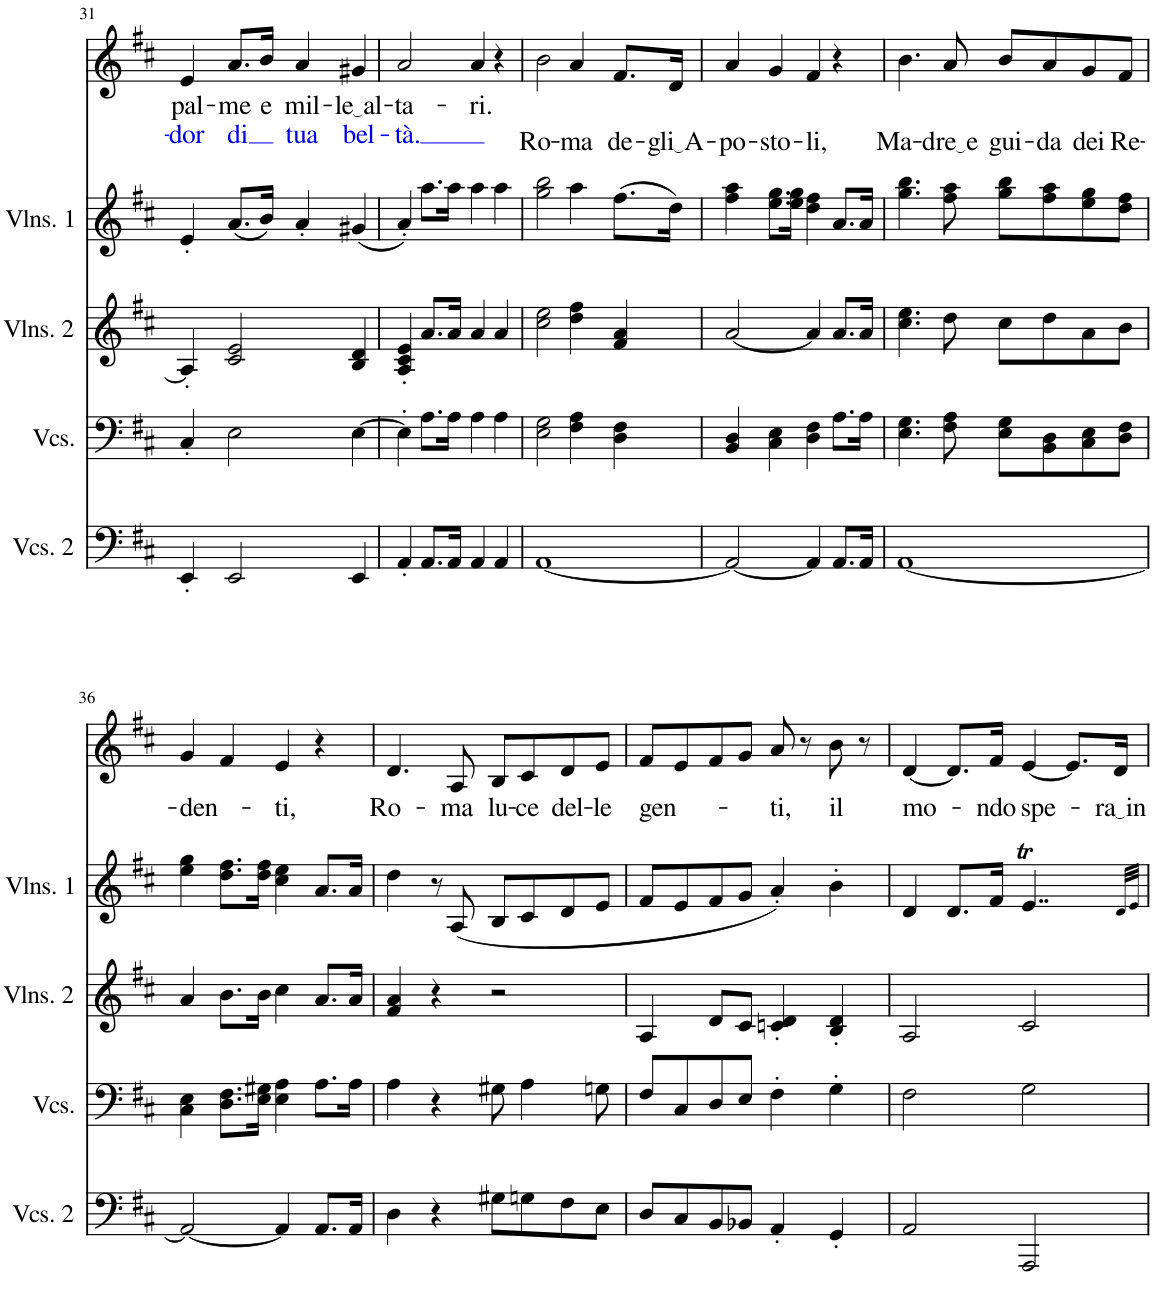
**kern	**kern	**kern	**kern	**kern	**text	**text
*part5	*part4	*part3	*part2	*part1	*part1	*part1
*staff5	*staff4	*staff3	*staff2	*staff1	*staff1	*staff1
*I"Violonchelos 2	*I"Violonchelos	*I"Violines 2	*I"Violines 1	*I"Voz	*	*
*I'Vcs. 2	*I'Vcs.	*I'Vlns. 2	*I'Vlns. 1	*	*	*
!!LO:PB:g=z
*clefF4	*clefF4	*clefG2	*clefG2	*clefG2	*	*
*k[f#c#]	*k[f#c#]	*k[f#c#]	*k[f#c#]	*k[f#c#]	*	*
*M4/4	*M4/4	*M4/4	*M4/4	*M4/4	*	*
*met(c)	*met(c)	*met(c)	*met(c)	*met(c)	*	*
=31	=31	=31	=31	=31	=31	=31
!	!	!	!	!	!LO:LY:b	!LO:LY:b:color=#0000E7
4EE'/	4C#'/	4A'/]	4e'/	4e/	pal-	-dor
!	!	!	!	!	!LO:LY:b	!LO:LY:b:color=#0000E7
2EE/	2E\	2c#/ 2e/	(8.a/L	8.a/L	-me	di
!	!	!	!	!	!LO:LY:b	!
.	.	.	16b/Jk)	16b/Jk	e	.
!	!	!	!	!	!LO:LY:b	!LO:LY:b:color=#0000E7
.	.	.	4a'/	4a/	mil-	tua
!	!	!	!	!	!LO:LY:b	!LO:LY:b:color=#0000E7
4EE/	[4E\	4B/ 4d/	(4g#X/	4g#X/	le al	bel-
=32	=32	=32	=32	=32	=32	=32
!	!	!	!	!	!LO:LY:b	!LO:LY:b:color=#0000E7
4AA'/	4E'\]	4A/' 4c#/' 4e/'	4a'/)	2a/	-ta-	-tà.
8.AA/L	8.A\L	8.a/L	8.aa\L	.	.	.
16AA/Jk	16A\Jk	16a/Jk	16aa\Jk	.	.	.
!	!	!	!	!	!LO:LY:b	!
4AA/	4A\	4a/	4aa\	4a/	-ri.	.
4AA/	4A\	4a/	4aa\	4r	.	.
=33	=33	=33	=33	=33	=33	=33
!	!	!	!	!	!LO:LY:b	!
[1AA	2E\ 2G\	2cc#\ 2ee\	2gg\ 2bb\	2b\	Ro-	.
!	!	!	!	!	!LO:LY:b	!
.	4F#\ 4A\	4dd\ 4ff#\	4aa\	4a/	-ma	.
!	!	!	!	!	!LO:LY:b	!
.	4D\ 4F#\	4f#/ 4a/	(8.ff#\L	8.f#/L	de-	.
!	!	!	!	!	!LO:LY:b	!
.	.	.	16dd\Jk)	16d/Jk	gli A	.
=34	=34	=34	=34	=34	=34	=34
!	!	!	!	!	!LO:LY:b	!
2AA/_	4BB/ 4D/	[2a/	4ff#\ 4aa\	4a/	-po-	.
!	!	!	!	!	!LO:LY:b	!
.	4C#\ 4E\	.	8.ee\ 8.gg\L	4g/	-sto-	.
.	.	.	16ee\ 16gg\Jk	.	.	.
!	!	!	!	!	!LO:LY:b	!
4AA/]	4D\ 4F#\	4a/]	4dd\ 4ff#\	4f#/	-li,	.
8.AA/L	8.A\L	8.a/L	8.a/L	4r	.	.
16AA/Jk	16A\Jk	16a/Jk	16a/Jk	.	.	.
=35	=35	=35	=35	=35	=35	=35
!	!	!	!	!	!LO:LY:b	!
[1AA	4.E\ 4.G\	4.cc#\ 4.ee\	4.gg\ 4.bb\	4.b\	Ma-	.
!	!	!	!	!	!LO:LY:b	!
.	8F#\ 8A\	8dd\	8ff#\ 8aa\	8a/	dre e	.
!	!	!	!	!	!LO:LY:b	!
.	8E\ 8G\L	8cc#\L	8gg\ 8bb\L	8b/L	gui-	.
!	!	!	!	!	!LO:LY:b	!
.	8BB\ 8D\	8dd\	8ff#\ 8aa\	8a/	-da	.
!	!	!	!	!	!LO:LY:b	!
.	8C#\ 8E\	8a\	8ee\ 8gg\	8g/	dei	.
!	!	!	!	!	!LO:LY:b	!
.	8D\ 8F#\J	8b\J	8dd\ 8ff#\J	8f#/J	Re-	.
!!LO:LB:g=z
=36	=36	=36	=36	=36	=36	=36
!	!	!	!	!	!LO:LY:b	!
2AA/_	4C#\ 4E\	4a/	4ee\ 4gg\	4g/	-den-	.
.	8.D\ 8.F#\L	8.b\L	8.dd\ 8.ff#\L	4f#/	.	.
.	16E\ 16G#X\Jk	16b\Jk	16dd\ 16ff#\Jk	.	.	.
!	!	!	!	!	!LO:LY:b	!
4AA/]	4E\ 4A\	4cc#\	4cc#\ 4ee\	4e/	-ti,	.
8.AA/L	8.A\L	8.a/L	8.a/L	4r	.	.
16AA/Jk	16A\Jk	16a/Jk	16a/Jk	.	.	.
=37	=37	=37	=37	=37	=37	=37
!	!	!	!	!	!LO:LY:b	!
4D\	4A\	4f#/ 4a/	4dd\	4.d/	Ro-	.
4r	4r	4r	8r	.	.	.
!	!	!	!	!	!LO:LY:b	!
.	.	.	(8A/	8A/	-ma	.
!	!	!	!	!	!LO:LY:b	!
8G#X\L	8G#X\	2r	8B/L	8B/L	lu-	.
!	!	!	!	!	!LO:LY:b	!
8Gn\	4A\	.	8c#/	8c#/	-ce	.
!	!	!	!	!	!LO:LY:b	!
8F#\	.	.	8d/	8d/	del-	.
!	!	!	!	!	!LO:LY:b	!
8E\J	8Gn\	.	8e/J	8e/J	-le	.
=38	=38	=38	=38	=38	=38	=38
!	!	!	!	!	!LO:LY:b	!
8D/L	8F#/L	4A/	8f#/L	8f#/L	gen-	.
8C#/	8C#/	.	8e/	8e/	.	.
8BB/	8D/	8d/L	8f#/	8f#/	.	.
8BB-X/J	8E/J	8c#/J	8g/J	8g/J	.	.
!	!	!	!	!	!LO:LY:b	!
4AA'/	4F#'\	4cn/' 4d/'	4a'/)	8a/	-ti,	.
.	.	.	.	8r	.	.
!	!	!	!	!	!LO:LY:b	!
4GG'/	4G'\	4B/' 4d/'	4b'\	8b\	il	.
.	.	.	.	8r	.	.
=39	=39	=39	=39	=39	=39	=39
!	!	!	!	!	!LO:LY:b	!
2AA/	2F#\	2A/	4d/	[4d/	mo-	.
.	.	.	8.d/L	8.d/L]	.	.
!	!	!	!	!	!LO:LY:b	!
.	.	.	16f#/Jk	16f#/Jk	-ndo	.
!	!	!	!	!	!LO:LY:b	!
2AAA/	2G\	2c#/	4..eT/	[4e/	spe-	.
.	.	.	.	8.e/L]	.	.
!	!	!	!	!	!LO:LY:b	!
.	.	.	32d!/LLL	16d/Jk	ra in	.
.	.	.	32e!/JJJ	.	.	.
=	=	=	=	=	=	=
*-	*-	*-	*-	*-	*-	*-
